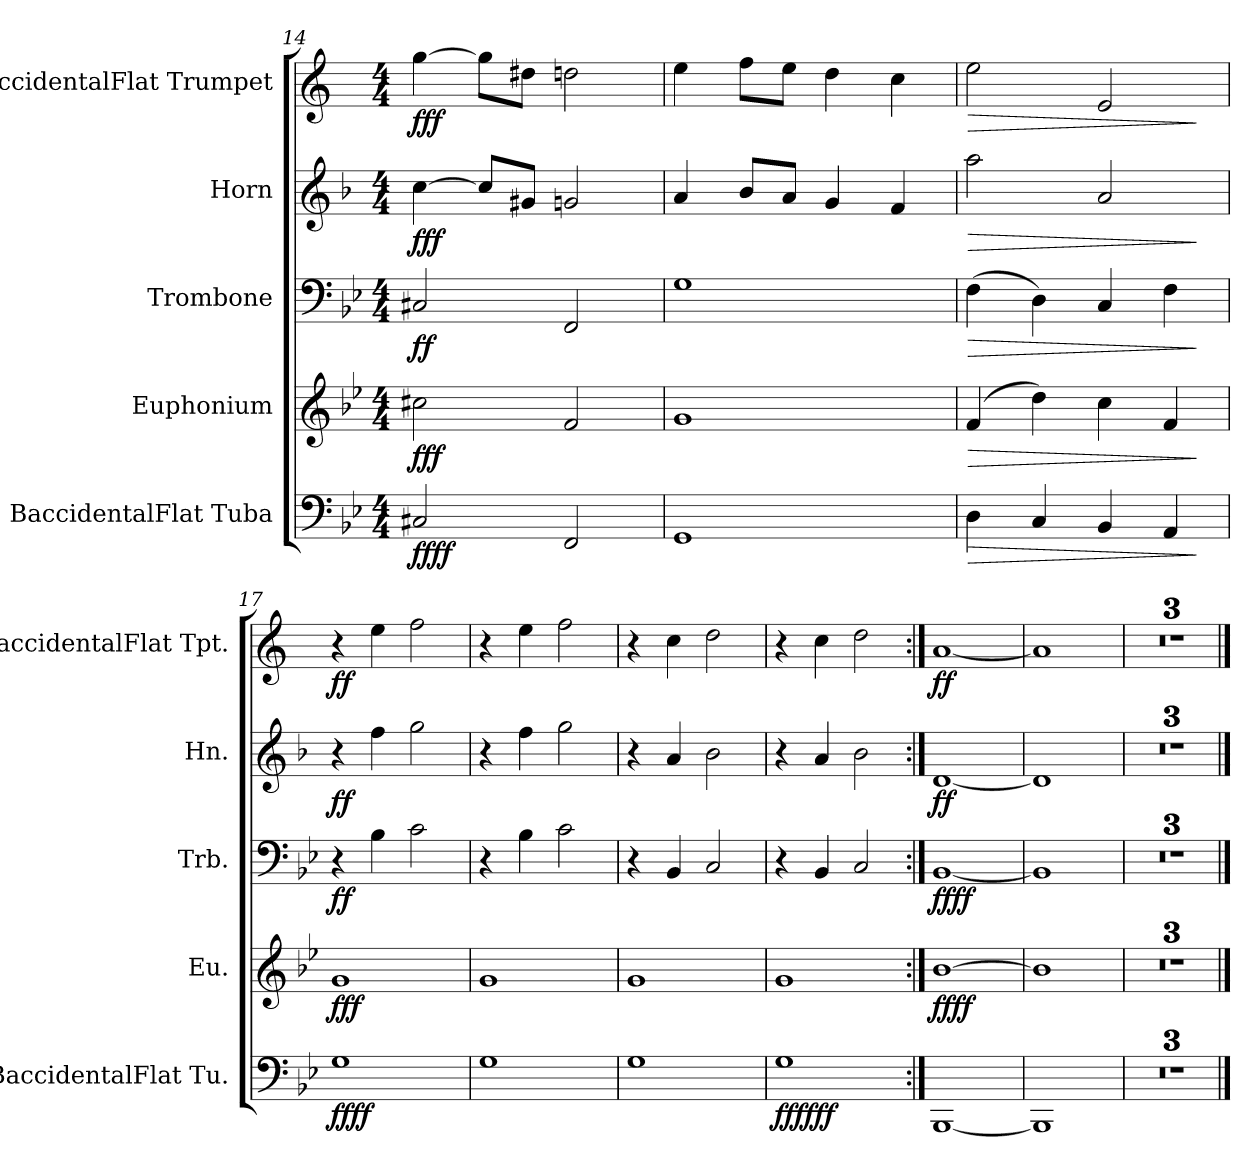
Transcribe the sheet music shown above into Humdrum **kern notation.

**kern	**dynam	**kern	**dynam	**kern	**dynam	**kern	**dynam	**kern	**dynam
*part5	*part5	*part4	*part4	*part3	*part3	*part2	*part2	*part1	*part1
*staff5	*staff5	*staff4	*staff4	*staff3	*staff3	*staff2	*staff2	*staff1	*staff1
*I"BaccidentalFlat Tuba	*	*I"Euphonium	*	*I"Trombone	*	*I"Horn	*	*I"BaccidentalFlat Trumpet	*
*I'BaccidentalFlat Tu.	*	*I'Eu.	*	*I'Trb.	*	*I'Hn.	*	*I'BaccidentalFlat Tpt.	*
!!LO:PB:g=z
*clefF4	*	*clefG2	*	*clefF4	*	*clefG2	*	*clefG2	*
*	*	*	*	*	*	*ITrd4c7	*	*ITrd1c2	*
*k[b-e-]	*	*k[b-e-]	*	*k[b-e-]	*	*k[b-e-]	*	*k[b-e-]	*
*M4/4	*	*M4/4	*	*M4/4	*	*M4/4	*	*M4/4	*
=14	=14	=14	=14	=14	=14	=14	=14	=14	=14
!	!LO:DY:b	!	!LO:DY:b	!	!LO:DY:b	!	!LO:DY:b	!	!LO:DY:b
2C#X/	ffff	2cc#X\	fff	2C#X/	ff	[4f\	fff	[4ff\	fff
.	.	.	.	.	.	8f/L]	.	8ff\L]	.
.	.	.	.	.	.	8c#X/J	.	8cc#X\J	.
2FF/	.	2f/	.	2FF/	.	2cn/	.	2ccn\	.
=15	=15	=15	=15	=15	=15	=15	=15	=15	=15
1GG	.	1g	.	1G	.	4d/	.	4dd\	.
.	.	.	.	.	.	8e-/L	.	8ee-\L	.
.	.	.	.	.	.	8d/J	.	8dd\J	.
.	.	.	.	.	.	4c/	.	4cc\	.
.	.	.	.	.	.	4B-/	.	4b-\	.
=16	=16	=16	=16	=16	=16	=16	=16	=16	=16
!	!LO:HP:b	!	!LO:HP:b	!	!LO:HP:b	!	!LO:HP:b	!	!LO:HP:b
4D\	>	(4f/	>	(4F\	>	2dd\	>	2dd\	>
4C/	.	4dd\)	.	4D\)	.	.	.	.	.
4BB-/	.	4cc\	.	4C/	.	2d/	.	2d/	.
4AA/	.	4f/	.	4F\	.	.	.	.	.
.	]	.	]	.	]	.	]	.	]
=17	=17	=17	=17	=17	=17	=17	=17	=17	=17
!	!LO:DY:b	!	!LO:DY:b	!	!LO:DY:b	!	!LO:DY:b	!	!LO:DY:b
1G	ffff	1g	fff	4r	ff	4r	ff	4r	ff
.	.	.	.	4B-\	.	4b-\	.	4dd\	.
.	.	.	.	2c\	.	2cc\	.	2ee-\	.
=18	=18	=18	=18	=18	=18	=18	=18	=18	=18
1G	.	1g	.	4r	.	4r	.	4r	.
.	.	.	.	4B-\	.	4b-\	.	4dd\	.
.	.	.	.	2c\	.	2cc\	.	2ee-\	.
=19	=19	=19	=19	=19	=19	=19	=19	=19	=19
1G	.	1g	.	4r	.	4r	.	4r	.
.	.	.	.	4BB-/	.	4d/	.	4b-\	.
.	.	.	.	2C/	.	2e-\	.	2cc\	.
=20	=20	=20	=20	=20	=20	=20	=20	=20	=20
!	!LO:DY:b	!	!	!	!	!	!	!	!
1G	ffffff	1g	.	4r	.	4r	.	4r	.
.	.	.	.	4BB-/	.	4d/	.	4b-\	.
.	.	.	.	2C/	.	2e-\	.	2cc\	.
=21:|!	=21:|!	=21:|!	=21:|!	=21:|!	=21:|!	=21:|!	=21:|!	=21:|!	=21:|!
!	!	!	!LO:DY:b	!	!LO:DY:b	!	!LO:DY:b	!	!LO:DY:b
[1BBB-	.	[1b-	ffff	[1BB-	ffff	[1G	ff	[1g	ff
=22	=22	=22	=22	=22	=22	=22	=22	=22	=22
1BBB-]	.	1b-]	.	1BB-]	.	1G]	.	1g]	.
=23	=23	=23	=23	=23	=23	=23	=23	=23	=23
1r	.	1r	.	1r	.	1r	.	1r	.
!!LO:LB:g=z
=24	=24	=24	=24	=24	=24	=24	=24	=24	=24
1r	.	1r	.	1r	.	1r	.	1r	.
=25	=25	=25	=25	=25	=25	=25	=25	=25	=25
1r	.	1r	.	1r	.	1r	.	1r	.
==	==	==	==	==	==	==	==	==	==
*-	*-	*-	*-	*-	*-	*-	*-	*-	*-
